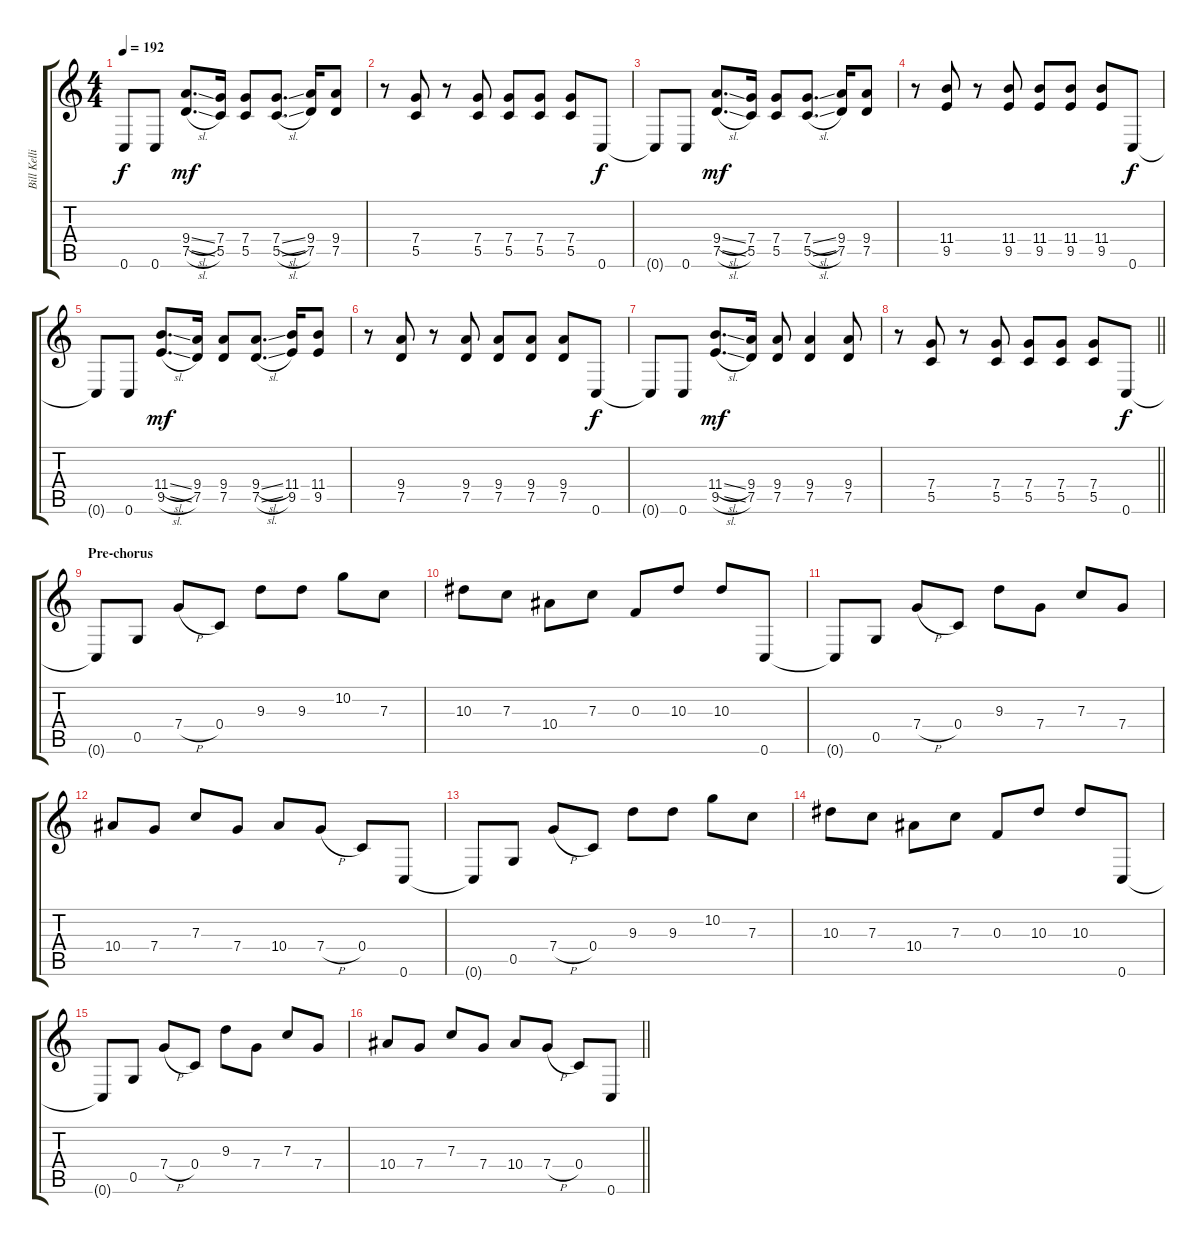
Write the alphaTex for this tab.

\track ("Bill Kelliher - Guitar" "Bill Kelli") {instrument distortionguitar}
\staff {score tabs}
\tuning (D4 A3 F3 C3 G2 C2) {hide}
\ts (4 4)
\tempo 192
\clef g2
\ks c
0.6{t}.8{dy f} 0.6.8 (9.4{sl} 7.5{sl}).8{d dy mf} (7.4 5.5).16 (7.4 5.5).8 (7.4{sl} 5.5{sl}).8{d} (9.4 7.5).16 (9.4 7.5).8 |
r.8 (7.4 5.5).8 r.8 (7.4 5.5).8 (7.4 5.5).8 (7.4 5.5).8 (7.4 5.5).8 0.6.8{dy f} |
0.6{t}.8 0.6.8 (9.4{sl} 7.5{sl}).8{d dy mf} (7.4 5.5).16 (7.4 5.5).8 (7.4{sl} 5.5{sl}).8{d} (9.4 7.5).16 (9.4 7.5).8 |
r.8 (11.4 9.5).8 r.8 (11.4 9.5).8 (11.4 9.5).8 (11.4 9.5).8 (11.4 9.5).8 0.6.8{dy f} |
0.6{t}.8 0.6.8 (11.4{sl} 9.5{sl}).8{d dy mf} (9.4 7.5).16 (9.4 7.5).8 (9.4{sl} 7.5{sl}).8{d} (11.4 9.5).16 (11.4 9.5).8 |
r.8 (9.4 7.5).8 r.8 (9.4 7.5).8 (9.4 7.5).8 (9.4 7.5).8 (9.4 7.5).8 0.6.8{dy f} |
0.6{t}.8 0.6.8 (11.4{sl} 9.5{sl}).8{d dy mf} (9.4 7.5).16 (9.4 7.5).8 (9.4 7.5).4 (9.4 7.5).8 |
\barLineRight lightlight
r.8 (7.4 5.5).8 r.8 (7.4 5.5).8 (7.4 5.5).8 (7.4 5.5).8 (7.4 5.5).8 0.6.8{dy f} |
\section ("" "Pre-chorus")
0.6{t}.8 0.5.8 7.4{h}.8 0.4.8 9.3.8 9.3.8 10.2.8 7.3.8 |
10.3.8 7.3.8 10.4.8 7.3.8 0.3.8 10.3.8 10.3.8 0.6.8 |
0.6{t}.8 0.5.8 7.4{h}.8 0.4.8 9.3.8 7.4.8 7.3.8 7.4.8 |
10.4.8 7.4.8 7.3.8 7.4.8 10.4.8 7.4{h}.8 0.4.8 0.6.8 |
0.6{t}.8 0.5.8 7.4{h}.8 0.4.8 9.3.8 9.3.8 10.2.8 7.3.8 |
10.3.8 7.3.8 10.4.8 7.3.8 0.3.8 10.3.8 10.3.8 0.6.8 |
0.6{t}.8 0.5.8 7.4{h}.8 0.4.8 9.3.8 7.4.8 7.3.8 7.4.8 |
\barLineRight lightlight
10.4.8 7.4.8 7.3.8 7.4.8 10.4.8 7.4{h}.8 0.4.8 0.6.8
